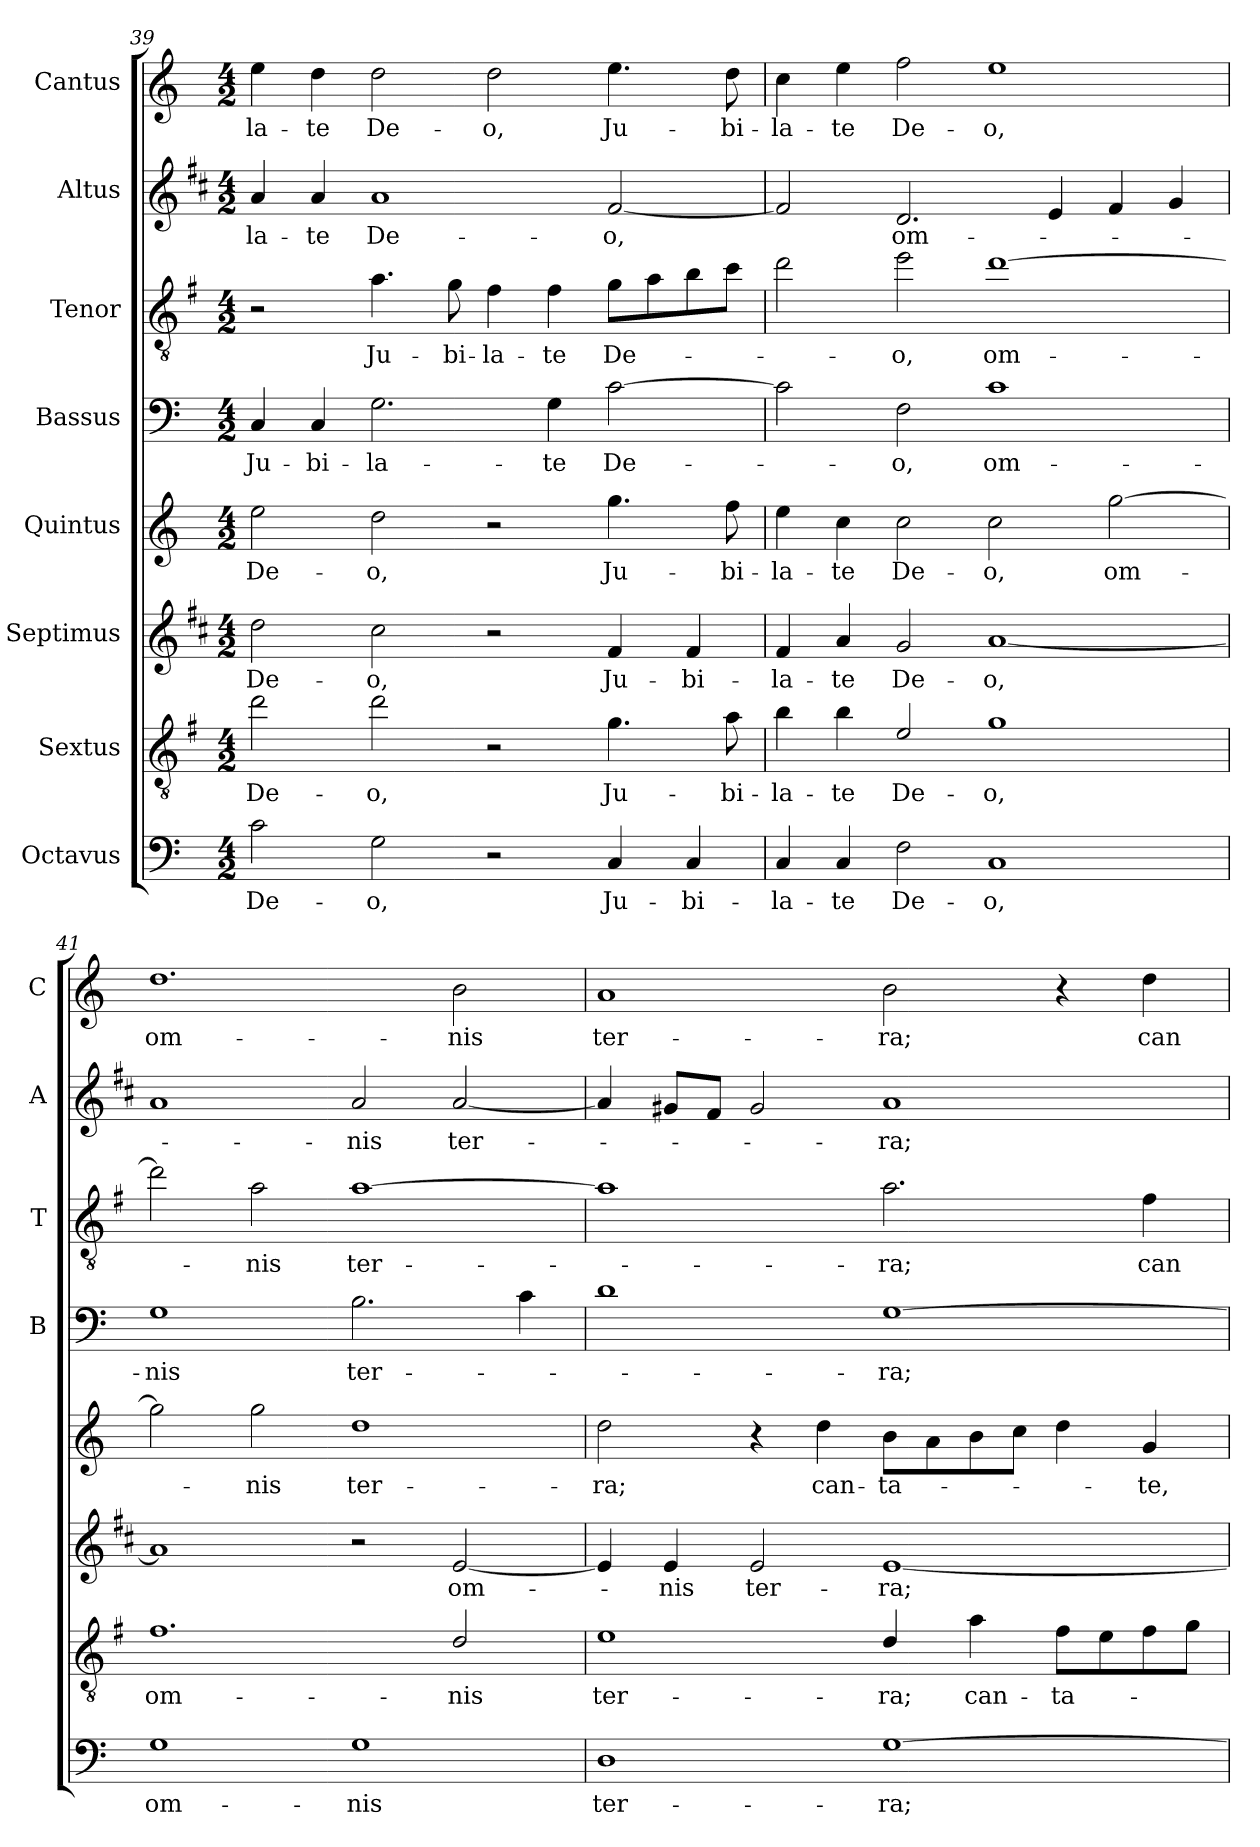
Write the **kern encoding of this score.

**kern	**text	**kern	**text	**kern	**text	**kern	**text	**kern	**text	**kern	**text	**kern	**text	**kern	**text
*part8	*part8	*part7	*part7	*part6	*part6	*part5	*part5	*part4	*part4	*part3	*part3	*part2	*part2	*part1	*part1
*staff8	*staff8	*staff7	*staff7	*staff6	*staff6	*staff5	*staff5	*staff4	*staff4	*staff3	*staff3	*staff2	*staff2	*staff1	*staff1
*I"Octavus	*	*I"Sextus	*	*I"Septimus	*	*I"Quintus	*	*I"Bassus	*	*I"Tenor	*	*I"Altus	*	*I"Cantus	*
*	*	*	*	*	*	*	*	*I'B	*	*I'T	*	*I'A	*	*I'C	*
*clefF4	*	*clefGv2	*	*clefG2	*	*clefG2	*	*clefF4	*	*clefGv2	*	*clefG2	*	*clefG2	*
*	*	*ITrd4c7	*	*ITrd1c2	*	*	*	*	*	*ITrd4c7	*	*ITrd1c2	*	*	*
*k[]	*	*k[]	*	*k[]	*	*k[]	*	*k[]	*	*k[]	*	*k[]	*	*k[]	*
*C:	*	*C:	*	*C:	*	*C:	*	*C:	*	*C:	*	*C:	*	*C:	*
*M4/2	*	*M4/2	*	*M4/2	*	*M4/2	*	*M4/2	*	*M4/2	*	*M4/2	*	*M4/2	*
=39	=39	=39	=39	=39	=39	=39	=39	=39	=39	=39	=39	=39	=39	=39	=39
!	!LO:LY:b	!	!LO:LY:b	!	!LO:LY:b	!	!LO:LY:b	!	!LO:LY:b	!	!	!	!LO:LY:b	!	!LO:LY:b
2c\	De-	2g\	De-	2cc\	De-	2ee\	De-	4C/	Ju-	2r	.	4g/	-la-	4ee\	-la-
!	!	!	!	!	!	!	!	!	!LO:LY:b	!	!	!	!LO:LY:b	!	!LO:LY:b
.	.	.	.	.	.	.	.	4C/	-bi-	.	.	4g/	-te	4dd\	-te
!	!LO:LY:b	!	!LO:LY:b	!	!LO:LY:b	!	!LO:LY:b	!	!LO:LY:b	!	!LO:LY:b	!	!LO:LY:b	!	!LO:LY:b
2G\	-o,	2g\	-o,	2b\	-o,	2dd\	-o,	2.G\	-la-	4.d\	Ju-	1g	De-	2dd\	De-
!	!	!	!	!	!	!	!	!	!	!	!LO:LY:b	!	!	!	!
.	.	.	.	.	.	.	.	.	.	8c\	-bi-	.	.	.	.
!	!	!	!	!	!	!	!	!	!	!	!LO:LY:b	!	!	!	!LO:LY:b
2r	.	2r	.	2r	.	2r	.	.	.	4B\	-la-	.	.	2dd\	-o,
!	!	!	!	!	!	!	!	!	!LO:LY:b	!	!LO:LY:b	!	!	!	!
.	.	.	.	.	.	.	.	4G\	-te	4B\	-te	.	.	.	.
!	!LO:LY:b	!	!LO:LY:b	!	!LO:LY:b	!	!LO:LY:b	!	!LO:LY:b	!	!LO:LY:b	!	!LO:LY:b	!	!LO:LY:b
4C/	Ju-	4.c\	Ju-	4e/	Ju-	4.gg\	Ju-	[2c\	De-	8c\L	De-	[2e/	-o,	4.ee\	Ju-
.	.	.	.	.	.	.	.	.	.	8d\	.	.	.	.	.
!	!LO:LY:b	!	!	!	!LO:LY:b	!	!	!	!	!	!	!	!	!	!
4C/	-bi-	.	.	4e/	-bi-	.	.	.	.	8e\	.	.	.	.	.
!	!	!	!LO:LY:b	!	!	!	!LO:LY:b	!	!	!	!	!	!	!	!LO:LY:b
.	.	8d\	-bi-	.	.	8ff\	-bi-	.	.	8f\J	.	.	.	8dd\	-bi-
!!LO:PB:g=z
=40	=40	=40	=40	=40	=40	=40	=40	=40	=40	=40	=40	=40	=40	=40	=40
!	!LO:LY:b	!	!LO:LY:b	!	!LO:LY:b	!	!LO:LY:b	!	!	!	!	!	!	!	!LO:LY:b
4C/	-la-	4e\	-la-	4e/	-la-	4ee\	-la-	2c\]	.	2g\	.	2e/]	.	4cc\	-la-
!	!LO:LY:b	!	!LO:LY:b	!	!LO:LY:b	!	!LO:LY:b	!	!	!	!	!	!	!	!LO:LY:b
4C/	-te	4e\	-te	4g/	-te	4cc\	-te	.	.	.	.	.	.	4ee\	-te
!	!LO:LY:b	!	!LO:LY:b	!	!LO:LY:b	!	!LO:LY:b	!	!LO:LY:b	!	!LO:LY:b	!	!LO:LY:b	!	!LO:LY:b
2F\	De-	2A/	De-	2f/	De-	2cc\	De-	2F\	-o,	2a\	-o,	2.c/	om-	2ff\	De-
!	!LO:LY:b	!	!LO:LY:b	!	!LO:LY:b	!	!LO:LY:b	!	!LO:LY:b	!	!LO:LY:b	!	!	!	!LO:LY:b
1C	-o,	1c	-o,	[1g	-o,	2cc\	-o,	1c	om-	[1g	om-	.	.	1ee	-o,
.	.	.	.	.	.	.	.	.	.	.	.	4d/	.	.	.
!	!	!	!	!	!	!	!LO:LY:b	!	!	!	!	!	!	!	!
.	.	.	.	.	.	[2gg\	om-	.	.	.	.	4e/	.	.	.
.	.	.	.	.	.	.	.	.	.	.	.	4f/	.	.	.
=41	=41	=41	=41	=41	=41	=41	=41	=41	=41	=41	=41	=41	=41	=41	=41
!	!LO:LY:b	!	!LO:LY:b	!	!	!	!	!	!LO:LY:b	!	!	!	!	!	!LO:LY:b
1G	om-	1.B	om-	1g]	.	2gg\]	.	1G	-nis	2g\]	.	1g	.	1.dd	om-
!	!	!	!	!	!	!	!LO:LY:b	!	!	!	!LO:LY:b	!	!	!	!
.	.	.	.	.	.	2gg\	-nis	.	.	2d\	-nis	.	.	.	.
!	!LO:LY:b	!	!	!	!	!	!LO:LY:b	!	!LO:LY:b	!	!LO:LY:b	!	!LO:LY:b	!	!
1G	-nis	.	.	2r	.	1dd	ter-	2.B\	ter-	[1d	ter-	2g/	-nis	.	.
!	!	!	!LO:LY:b	!	!LO:LY:b	!	!	!	!	!	!	!	!LO:LY:b	!	!LO:LY:b
.	.	2G/	-nis	[2d/	om-	.	.	.	.	.	.	[2g/	ter-	2b\	-nis
.	.	.	.	.	.	.	.	4c\	.	.	.	.	.	.	.
=42	=42	=42	=42	=42	=42	=42	=42	=42	=42	=42	=42	=42	=42	=42	=42
!	!LO:LY:b	!	!LO:LY:b	!	!	!	!LO:LY:b	!	!	!	!	!	!	!	!LO:LY:b
1D	ter-	1A	ter-	4d/]	.	2dd\	-ra;	1d	.	1d]	.	4g/]	.	1a	ter-
!	!	!	!	!	!LO:LY:b	!	!	!	!	!	!	!	!	!	!
.	.	.	.	4d/	-nis	.	.	.	.	.	.	8f#X/L	.	.	.
.	.	.	.	.	.	.	.	.	.	.	.	8e/J	.	.	.
!	!	!	!	!	!LO:LY:b	!	!	!	!	!	!	!	!	!	!
.	.	.	.	2d/	ter-	4r	.	.	.	.	.	2f#/	.	.	.
!	!	!	!	!	!	!	!LO:LY:b	!	!	!	!	!	!	!	!
.	.	.	.	.	.	4dd\	can-	.	.	.	.	.	.	.	.
!	!LO:LY:b	!	!LO:LY:b	!	!LO:LY:b	!	!LO:LY:b	!	!LO:LY:b	!	!LO:LY:b	!	!LO:LY:b	!	!LO:LY:b
[1G	-ra;	4G/	-ra;	[1d	-ra;	8b\L	-ta-	[1G	-ra;	2.d\	-ra;	1g	-ra;	2b\	-ra;
.	.	.	.	.	.	8a\	.	.	.	.	.	.	.	.	.
!	!	!	!LO:LY:b	!	!	!	!	!	!	!	!	!	!	!	!
.	.	4d\	can-	.	.	8b\	.	.	.	.	.	.	.	.	.
.	.	.	.	.	.	8cc\J	.	.	.	.	.	.	.	.	.
!	!	!	!LO:LY:b	!	!	!	!	!	!	!	!	!	!	!	!
.	.	8B\L	-ta-	.	.	4dd\	.	.	.	.	.	.	.	4r	.
.	.	8A\	.	.	.	.	.	.	.	.	.	.	.	.	.
!	!	!	!	!	!	!	!LO:LY:b	!	!	!	!LO:LY:b	!	!	!	!LO:LY:b
.	.	8B\	.	.	.	4g/	-te,	.	.	4B\	can-	.	.	4dd\	can-
.	.	8c\J	.	.	.	.	.	.	.	.	.	.	.	.	.
=	=	=	=	=	=	=	=	=	=	=	=	=	=	=	=
*-	*-	*-	*-	*-	*-	*-	*-	*-	*-	*-	*-	*-	*-	*-	*-
